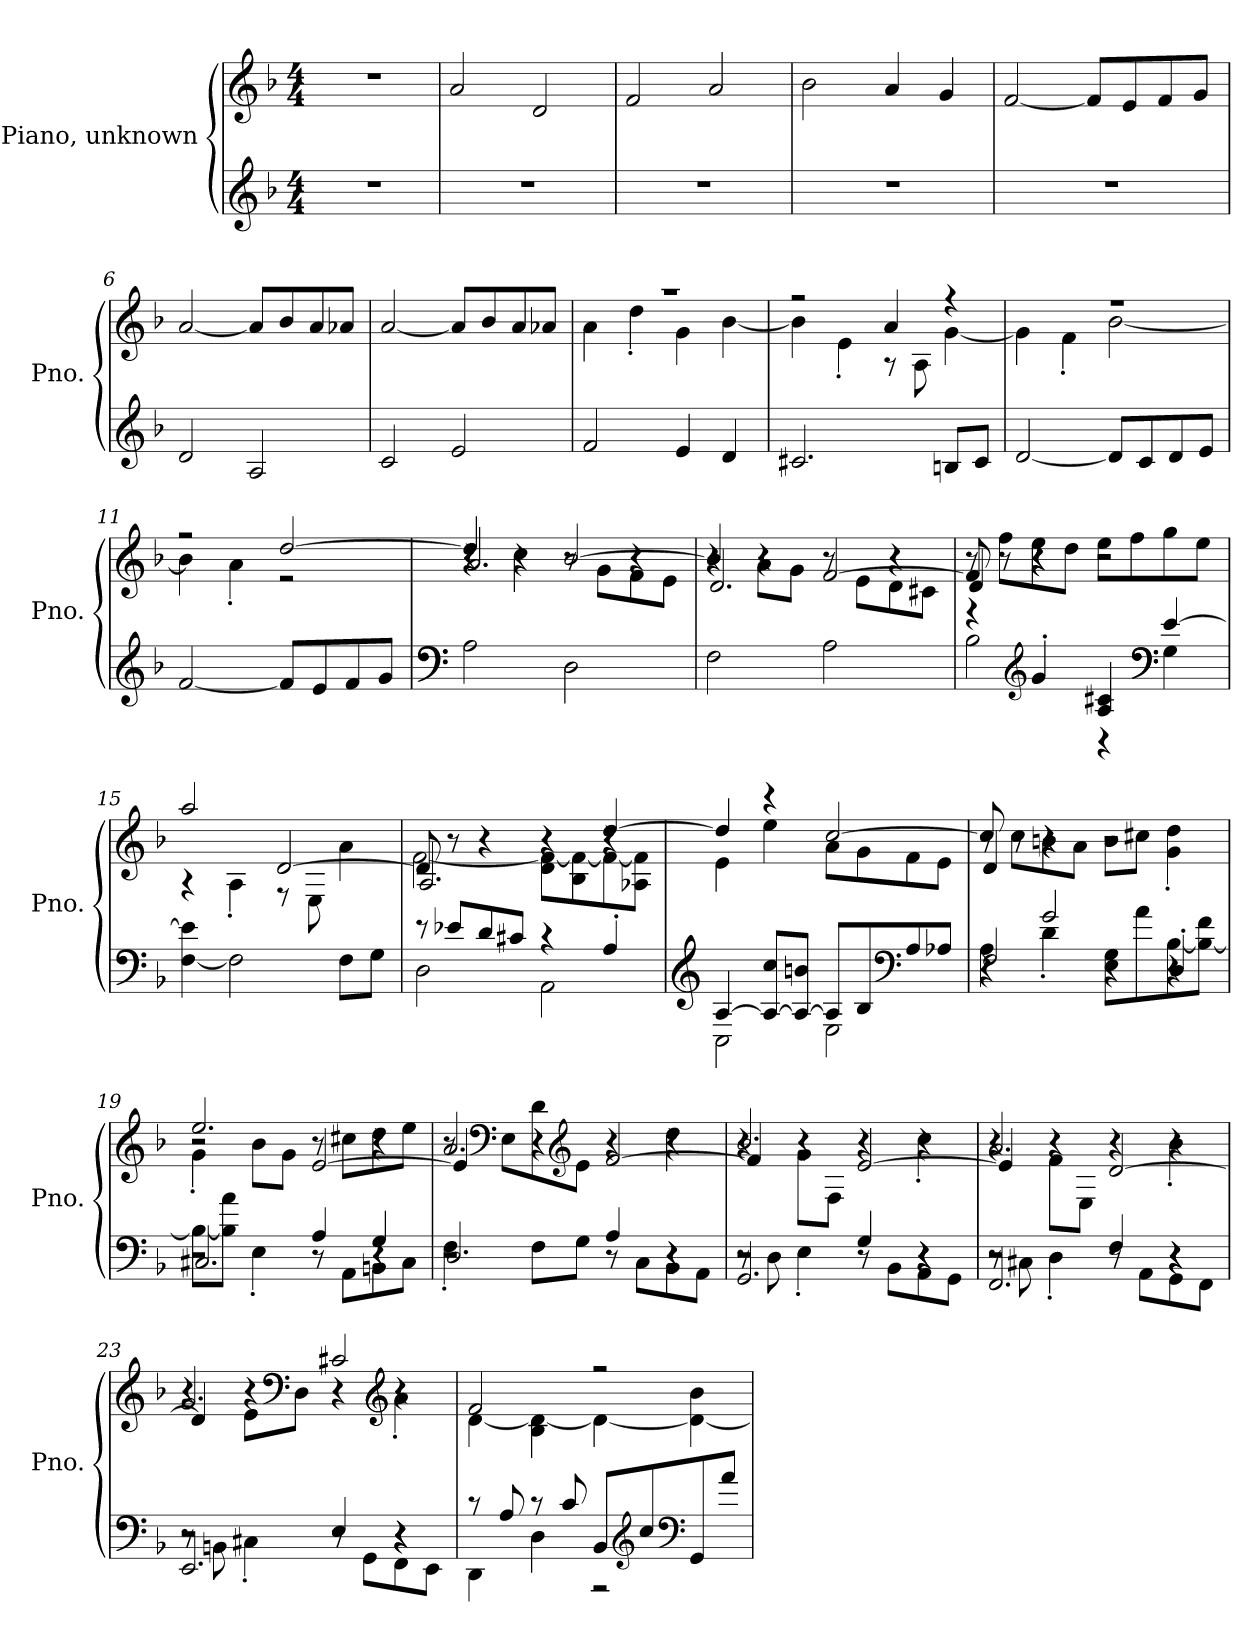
**kern	**kern
*part1	*part1
*staff2	*staff1
*I"Piano, unknown	*
*I'Pno.	*
*clefG2	*clefG2
*k[b-]	*k[b-]
*M4/4	*M4/4
*MM120	*MM120
=1	=1
1r	1r
=2	=2
1r	2a/
.	2d/
=3	=3
1r	2f/
.	2a/
=4	=4
1r	2b-\
.	4a/
.	4g/
=5	=5
1r	[2f/
.	8f/L]
.	8e/
.	8f/
.	8g/J
=6	=6
2d/	[2a/
2A/	8a/L]
.	8b-/
.	8a/
.	8a-X/J
=7	=7
2c/	[2a/
2e/	8a/L]
.	8b-/
.	8a/
.	8a-X/J
=8	=8
*	*^
2f/	1r	4a\
.	.	4dd'\
4e/	.	4g\
4d/	.	[4b-\
!!LO:LB:g=z	!!
=9	=9	=9
2.c#X/	2r	4b-\]
.	.	4e'\
.	4a/	8r
.	.	8A\
8Bn/L	4r	[4g\
8c#/J	.	.
=10	=10	=10
[2d/	1r	4g\]
.	.	4f'\
8d/L]	.	[2b-\
8c/	.	.
8d/	.	.
8e/J	.	.
=11	=11	=11
[2f/	2r	4b-\]
.	.	4a'\
8f/L]	[2dd/	2r
8e/	.	.
8f/	.	.
8g/J	.	.
*	*v	*v
=12	=12
*clefF4	*
*	*^
*	*	*^
2A\	4dd/]	4r	2.a/
.	4r	4cc\	.
2D\	[2b-/	8r	.
.	.	8g\L	.
.	.	8f\	4r
.	.	8e\J	.
=13	=13	=13	=13
2F\	4b-/]	4r	2.d/
.	4r	8a\L	.
.	.	8g\J	.
2A\	[2f/	8r	.
.	.	8e\L	.
.	.	8d\	4r
.	.	8c#X\J	.
!!LO:LB:g=z	!!	!!
=14	=14	=14	=14
*^	*	*	*
4r	2B-\	8f/]	8r	4d/
.	.	8r	8ff\L	.
*clefG2	*	*	*	*
4g'/	.	4r	8ee\	4r
.	.	.	8dd\J	.
4A/ 4c#X/	4r	2r	8ee\L	2r
.	.	.	8ff\	.
*clefF4	*	*	*	*
[4e/	4G\	.	8gg\	.
.	.	.	8ee\J	.
*v	*v	*	*	*
*	*	*v	*v
=15	=15	=15
[4F\ 4e\]	2aa/	4r
2F\]	.	4A'\
.	[2d/	8r
.	.	8E\
8F\L	.	4a\
8G\J	.	.
=16	=16	=16
*^	*	*^
8r	2D\	8d/]	[2f\	2.A/
8e-X/L	.	8r	.	.
8d/	.	4r	.	.
8c#X/J	.	.	.	.
4r	2AA\	4r	8d\ 8f\_L	.
.	.	.	8B-\ 8f\_	.
4A'/	.	[4dd/	8f\_	4r
.	.	.	8A-X\ 8f\]J	.
*	*	*v	*v	*v
=17	=17	=17
*clefG2	*	*
*	*	*^
[4A/	2C\	4dd/]	4e\
8A/_ 8cc/L	.	4r	4ee\
8A/_ 8bn/J	.	.	.
8A/L]	2E\	[2cc/	8a\L
8B-/	.	.	8g\
*clefF4	*	*	*
8A/	.	.	8f\
8A-X/J	.	.	8e\J
!!LO:LB:g=z
=18	=18	=18	=18
*	*^	*	*^
4r	4A\	2F/	8cc/]	8r	4d/
.	.	.	8r	8cc\L	.
2g/	4d'\	.	4r	8bn\	4r
.	.	.	.	8a\J	.
.	8E\ 8G\L	4r	2r	8b\L	2r
.	8a\	.	.	8cc#X\J	.
4r	[8B-\	4D'/	.	4g\' 4dd\'	.
.	8B-\_ 8f\J	.	.	.	.
=19	=19	=19	=19	=19	=19
2r	8B-\L_	2.C#X/	2.ee/	4g'\	2r
.	8B-\] 8a\J	.	.	.	.
.	4E'\	.	.	8b-\L	.
.	.	.	.	8g\J	.
4A/	8r	.	.	8r	[2e/
.	8AA\L	.	.	8cc#X\L	.
4G/	8BBn\	4r	4r	8dd\	.
.	8C#\J	.	.	8ee\J	.
=20	=20	=20	=20	=20	=20
2r	4F'\	2.D/	2.a/	8r	4e/]
*	*	*	*clefF4	*	*
.	.	.	.	8E\L	.
.	8F\L	.	.	8d\	4r
*	*	*	*clefG2	*	*
.	8G\J	.	.	8e\J	.
4A/	8r	.	.	4r	[2f/
.	8C\L	.	.	.	.
4r	8BB-\	4r	4r	4dd\	.
.	8AA\J	.	.	.	.
=21	=21	=21	=21	=21	=21
2r	8r	2.GG/	2.b-/	4r	4f/]
.	8D\	.	.	.	.
.	4E'\	.	.	8g\L	4r
.	.	.	.	8F\J	.
4G/	8r	.	.	4r	[2e/
.	8BB-\L	.	.	.	.
4r	8AA\	4r	4r	4cc'\	.
.	8GG\J	.	.	.	.
!!LO:LB:g=z	!!	!!
=22	=22	=22	=22	=22	=22
2r	8r	2.FF/	2.a/	4r	4e/]
.	8C#X\	.	.	.	.
.	4D'\	.	.	8f\L	4r
.	.	.	.	8E\J	.
4F/	8r	.	.	4r	[2d/
.	8AA\L	.	.	.	.
4r	8GG\	4r	4r	4b-'\	.
.	8FF\J	.	.	.	.
=23	=23	=23	=23	=23	=23
2r	8r	2.EE/	2.g/	4r	4d/]
.	8BBn\	.	.	.	.
.	4C#X'\	.	.	8e\L	4r
*	*	*	*clefF4	*	*
.	.	.	.	8D\J	.
4E/	8r	.	.	4r	2c#X/
.	8GG\L	.	.	.	.
*	*	*	*clefG2	*	*
4r	8FF\	4r	4r	4a'\	.
.	8EE\J	.	.	.	.
*	*v	*v	*	*	*
*	*	*	*v	*v
=24	=24	=24	=24
8r	4DD\	2f/	[4d\
8A/	.	.	.
8r	4D\	.	4B-\ 4d\_
8c/	.	.	.
8BB-/L	2r	2r	4d\_
*clefG2	*	*	*
8cc/	.	.	.
*clefF4	*	*	*
8GG/	.	.	4d\_ 4b-\
8a/J	.	.	.
*v	*v	*	*
*	*v	*v
=	=
*-	*-
